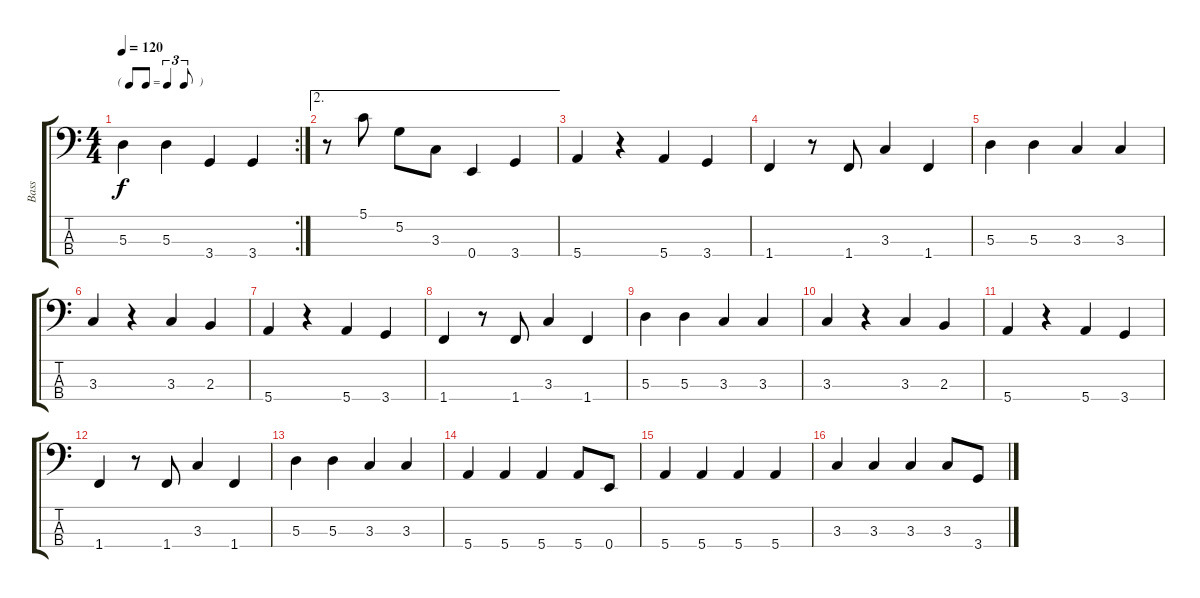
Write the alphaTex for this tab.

\track ("Bass" "Bass") {instrument electricbassfinger}
\staff {score tabs}
\tuning (G2 D2 A1 E1) {hide}
\rc 2
\ts (4 4)
\tf triplet8th
\tempo 120
\clef f4
\ks c
5.3.4{dy f} 5.3.4 3.4.4 3.4.4 |
\ae 2
r.8 5.1.8 5.2.8 3.3.8 0.4.4 3.4.4 |
5.4.4 r.4 5.4.4 3.4.4 |
1.4.4 r.8 1.4.8 3.3.4 1.4.4 |
5.3.4 5.3.4 3.3.4 3.3.4 |
3.3.4 r.4 3.3.4 2.3.4 |
5.4.4 r.4 5.4.4 3.4.4 |
1.4.4 r.8 1.4.8 3.3.4 1.4.4 |
5.3.4 5.3.4 3.3.4 3.3.4 |
3.3.4 r.4 3.3.4 2.3.4 |
5.4.4 r.4 5.4.4 3.4.4 |
1.4.4 r.8 1.4.8 3.3.4 1.4.4 |
5.3.4 5.3.4 3.3.4 3.3.4 |
5.4.4 5.4.4 5.4.4 5.4.8 0.4.8 |
5.4.4 5.4.4 5.4.4 5.4.4 |
3.3.4 3.3.4 3.3.4 3.3.8 3.4.8
